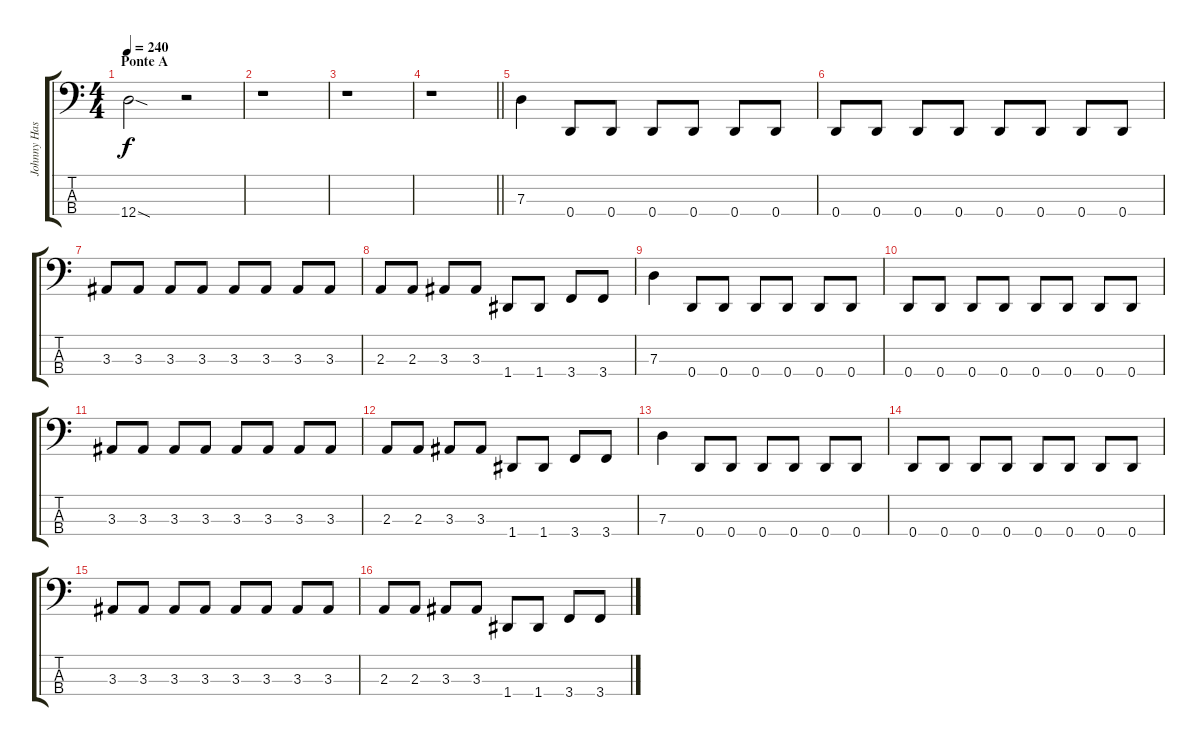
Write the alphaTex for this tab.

\track ("Johnny Hass" "Johnny Has") {instrument electricbassfinger}
\staff {score tabs}
\tuning (F2 C2 G1 D1) {hide}
\ts (4 4)
\section ("" "Ponte A")
\tempo 240
\clef f4
\ks c
12.4{sod}.2{dy f} r.2 |
r.1 |
r.1 |
\barLineRight lightlight
r.1 |
7.3.4 0.4.8 0.4.8 0.4.8 0.4.8 0.4.8 0.4.8 |
0.4.8 0.4.8 0.4.8 0.4.8 0.4.8 0.4.8 0.4.8 0.4.8 |
3.3.8 3.3.8 3.3.8 3.3.8 3.3.8 3.3.8 3.3.8 3.3.8 |
2.3.8 2.3.8 3.3.8 3.3.8 1.4.8 1.4.8 3.4.8 3.4.8 |
7.3.4 0.4.8 0.4.8 0.4.8 0.4.8 0.4.8 0.4.8 |
0.4.8 0.4.8 0.4.8 0.4.8 0.4.8 0.4.8 0.4.8 0.4.8 |
3.3.8 3.3.8 3.3.8 3.3.8 3.3.8 3.3.8 3.3.8 3.3.8 |
2.3.8 2.3.8 3.3.8 3.3.8 1.4.8 1.4.8 3.4.8 3.4.8 |
7.3.4 0.4.8 0.4.8 0.4.8 0.4.8 0.4.8 0.4.8 |
0.4.8 0.4.8 0.4.8 0.4.8 0.4.8 0.4.8 0.4.8 0.4.8 |
3.3.8 3.3.8 3.3.8 3.3.8 3.3.8 3.3.8 3.3.8 3.3.8 |
2.3.8 2.3.8 3.3.8 3.3.8 1.4.8 1.4.8 3.4.8 3.4.8
